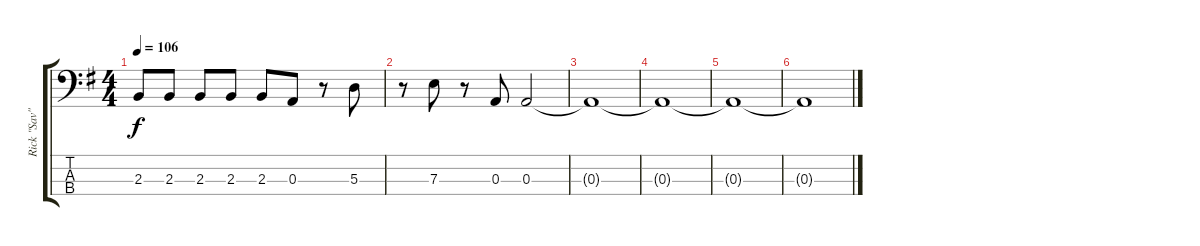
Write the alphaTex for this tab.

\track ("Rick \"Sav\" Savage" "Rick \"Sav\"") {instrument synthbass2}
\staff {score tabs}
\tuning (G2 D2 A1 E1) {hide}
\ts (4 4)
\tempo 106
\clef f4
\ks eminor
2.3.8{dy f} 2.3.8 2.3.8 2.3.8 2.3.8 0.3.8 r.8 5.3.8 |
r.8 7.3.8 r.8 0.3.8 0.3.2 |
0.3{t}.1 |
0.3{t}.1 |
0.3{t}.1 |
0.3{t}.1
